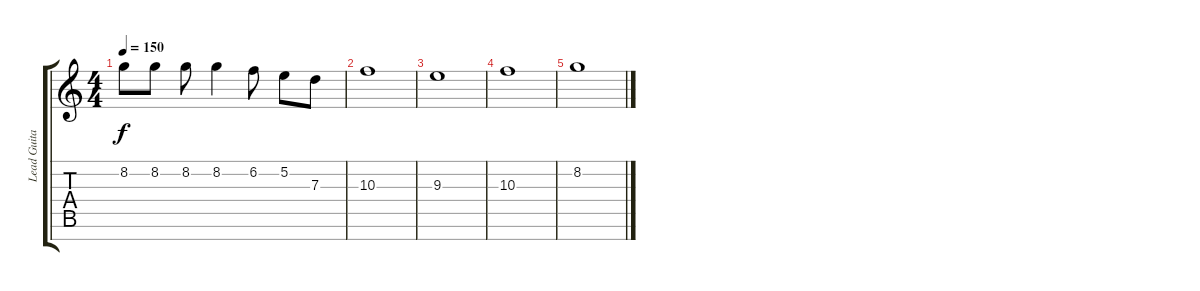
\track ("Lead Guitar" "Lead Guita") {instrument overdrivenguitar}
\staff {score tabs}
\tuning (E4 B3 G3 D3 A2 E2 B1) {hide}
\ts (4 4)
\tempo 150
\clef g2
\ks c
8.2.8{dy f} 8.2.8 8.2.8 8.2.4 6.2.8 5.2.8 7.3.8 |
10.3.1 |
9.3.1 |
10.3.1 |
8.2.1
